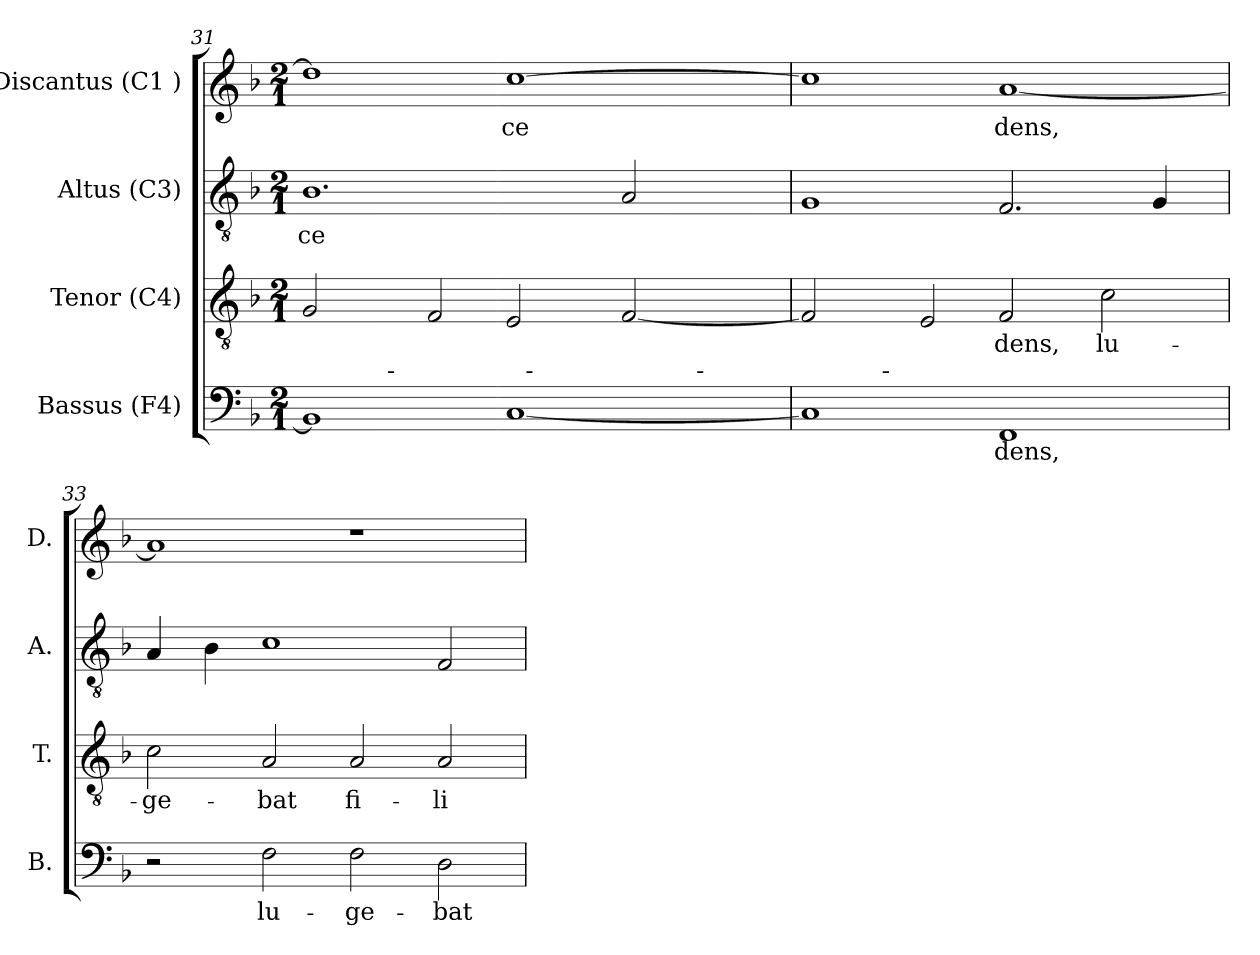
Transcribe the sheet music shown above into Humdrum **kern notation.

**kern	**text	**kern	**text	**kern	**text	**kern	**text
*part4	*part4	*part3	*part3	*part2	*part2	*part1	*part1
*staff4	*staff4	*staff3	*staff3	*staff2	*staff2	*staff1	*staff1
*I"Bassus (F4)	*	*I"Tenor (C4)	*	*I"Altus (C3)	*	*I"Discantus (C1 )	*
*I'B.	*	*I'T.	*	*I'A.	*	*I'D.	*
!!LO:LB:g=z
*clefF4	*	*clefGv2	*	*clefGv2	*	*clefG2	*
*k[b-]	*	*k[b-]	*	*k[b-]	*	*k[b-]	*
*F:	*	*F:	*	*F:	*	*F:	*
*M2/1	*	*M2/1	*	*M2/1	*	*M2/1	*
=31	=31	=31	=31	=31	=31	=31	=31
!	!LO:LY:b	!	!LO:LY:b:cj	!	!LO:LY:b:cj	!	!LO:LY:b:cj
*^	*	*	*	*	*	*	*
*	*^	*	*	*	*	*	*	*
*	*	*^	*	*	*	*	*	*	*
1BB-]	4ryy	1ryy	1ryy	--	2G/	--	1.B-	-ce-	1dd]	--
.	16ryy	.	.	.	.	.	.	.	.	.
.	64ryy	.	.	.	.	.	.	.	.	.
!	!LO:TX:a:t=-	!	!	!	!	!	!	!	!	!
.	1ryy	.	.	.	.	.	.	.	.	.
!	!	!	!	!	!	!LO:LY:b:cj	!	!	!	!
.	.	.	.	.	2F/	--	.	.	.	.
!	!	!	!	!LO:LY:b	!	!LO:LY:b:cj	!	!	!	!LO:LY:b:cj
[<1C	.	32.ryy	2ryy	--	2E/	--	.	.	[>1cc	-ce-
!	!	!LO:TX:a:t=-	!	!	!	!	!	!	!	!
.	.	2ryy	.	.	.	.	.	.	.	.
.	2ryy	.	.	.	.	.	.	.	.	.
!	!	!	!	!	!	!LO:LY:b:cj	!	!LO:LY:b:cj	!	!
.	.	.	4ryy	.	[<2F/	--	2A/	--	.	.
.	.	4ryy	.	.	.	.	.	.	.	.
.	.	.	64ryy	.	.	.	.	.	.	.
!	!	!	!LO:TX:a:t=-	!	!	!	!	!	!	!
.	.	.	8...ryy	.	.	.	.	.	.	.
.	.	8ryy	.	.	.	.	.	.	.	.
.	8ryy	.	.	.	.	.	.	.	.	.
.	.	16ryy	.	.	.	.	.	.	.	.
.	32.ryy	.	.	.	.	.	.	.	.	.
.	.	64ryy	.	.	.	.	.	.	.	.
=32	=32	=32	=32	=32	=32	=32	=32	=32	=32	=32
!	!	!	!	!LO:LY:b	!	!LO:LY:b:cj	!	!LO:LY:b:cj	!	!LO:LY:b:cj
*	*v	*v	*v	*	*	*	*	*	*	*
1C]	4ryy	--	2F/]	--	1G	--	1cc]	--
.	16.ryy	.	.	.	.	.	.	.
!	!LO:TX:a:t=-	!	!	!	!	!	!	!
.	1ryy	.	.	.	.	.	.	.
!	!	!	!	!LO:LY:b:cj	!	!	!	!
.	.	.	2E/	--	.	.	.	.
!	!	!LO:LY:b	!	!LO:LY:b:cj	!	!LO:LY:b:cj	!	!LO:LY:b:cj
1FF	.	-dens,	2F/	-dens,	2.F/	--	[<1a	-dens,
.	2ryy	.	.	.	.	.	.	.
!	!	!	!	!LO:LY:b:cj	!	!	!	!
.	.	.	2c\	lu-	.	.	.	.
!	!	!	!	!	!	!LO:LY:b:cj	!	!
.	.	.	.	.	4G/	--	.	.
.	8ryy	.	.	.	.	.	.	.
.	32ryy	.	.	.	.	.	.	.
=33	=33	=33	=33	=33	=33	=33	=33	=33
!	!	!	!	!LO:LY:b:cj	!	!LO:LY:b:cj	!	!LO:LY:b:cj
*v	*v	*	*	*	*	*	*	*
2r	.	2c\	-ge-	4A/	--	1a]	.
!	!	!	!	!	!LO:LY:b:cj	!	!
.	.	.	.	4B-\	--	.	.
!	!LO:LY:b	!	!LO:LY:b:cj	!	!LO:LY:b:cj	!	!
2F\	lu-	2A/	-bat	1c	--	.	.
!	!LO:LY:b	!	!LO:LY:b:cj	!	!	!	!
2F\	-ge-	2A/	fi-	.	.	1r	.
!	!LO:LY:b	!	!LO:LY:b:cj	!	!LO:LY:b:cj	!	!
2D\	-bat	2A/	-li-	2F/	--	.	.
=	=	=	=	=	=	=	=
*-	*-	*-	*-	*-	*-	*-	*-
